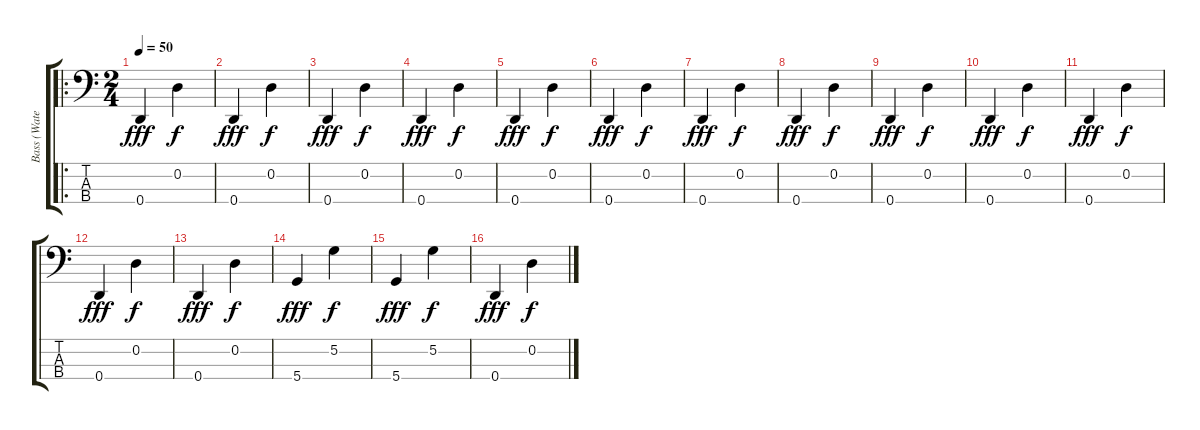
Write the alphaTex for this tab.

\track ("Bass (Waters)" "Bass (Wate") {instrument electricbassfinger}
\staff {score tabs}
\tuning (G2 D2 A1 D1) {hide}
\ro
\ts (2 4)
\tempo 50
\clef f4
\ks c
0.4.4{dy fff instrument electricbassfinger} 0.2.4{dy f} |
0.4.4{dy fff} 0.2.4{dy f} |
0.4.4{dy fff} 0.2.4{dy f} |
0.4.4{dy fff} 0.2.4{dy f} |
0.4.4{dy fff} 0.2.4{dy f} |
0.4.4{dy fff} 0.2.4{dy f} |
0.4.4{dy fff} 0.2.4{dy f} |
0.4.4{dy fff} 0.2.4{dy f} |
0.4.4{dy fff} 0.2.4{dy f} |
0.4.4{dy fff} 0.2.4{dy f} |
0.4.4{dy fff} 0.2.4{dy f} |
0.4.4{dy fff} 0.2.4{dy f} |
0.4.4{dy fff} 0.2.4{dy f} |
5.4.4{dy fff} 5.2.4{dy f} |
5.4.4{dy fff} 5.2.4{dy f} |
0.4.4{dy fff} 0.2.4{dy f}
